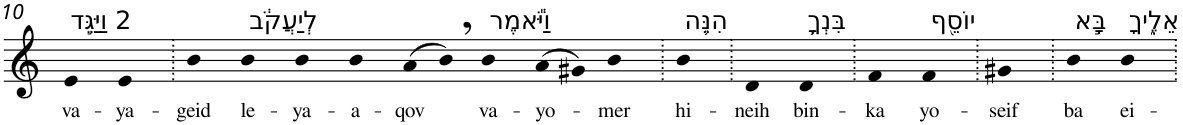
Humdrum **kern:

**kern	**text
*part1	*part1
*staff1	*staff1
*I"Piano	*
*I'Pno	*
!!LO:PB:g=z
*clefG2	*
*k[]	*
=10	=10
!LO:TX:a:t=2 וַיַּגֵּ֣ד	!
!	!LO:LY:b
4e	va-
!	!LO:LY:b
4e	-ya-
=11.	=11.
!	!LO:LY:b
4b	-geid
!LO:TX:a:t=לְיַעֲקֹ֔ב	!
!	!LO:LY:b
4b	le-
!	!LO:LY:b
4b	-ya-
!	!LO:LY:b
4b	-a-
!	!LO:LY:b
(>8a	-qov
8b,)	.
!LO:TX:a:t=וַיֹּ֕אמֶר	!
!	!LO:LY:b
4b	va-
!	!LO:LY:b
(>8a	-yo-
8g#X)	.
!	!LO:LY:b
4b	-mer
=12.	=12.
!LO:TX:a:t=הִנֵּ֛ה	!
!	!LO:LY:b
4b	hi-
=13.	=13.
!	!LO:LY:b
4d	-neih
!LO:TX:a:t=בִּנְךָ֥	!
!	!LO:LY:b
4d	bin-
=14.	=14.
!	!LO:LY:b
4f	-ka
!LO:TX:a:t=יוֹסֵ֖ף	!
!	!LO:LY:b
4f	yo-
=15.	=15.
!	!LO:LY:b
4g#X	-seif
=16.	=16.
!LO:TX:a:t=בָּ֣א	!
!	!LO:LY:b
4b	ba
!LO:TX:a:t=אֵלֶ֑יךָ	!
!	!LO:LY:b
4b	ei-
=.	=.
*-	*-
